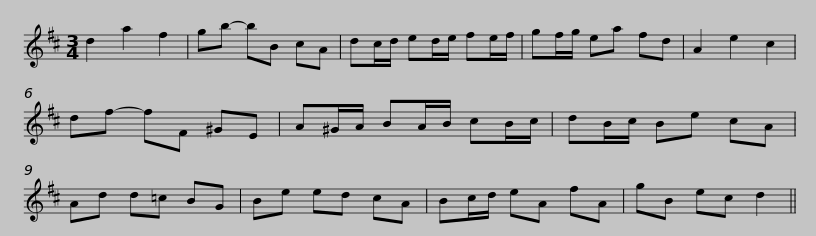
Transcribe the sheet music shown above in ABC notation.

X:1
L:1/8
M:3/4
I:linebreak $
K:D
V:1 treble
V:1
 d2 a2 f2 | gb- bB cA | dc/d/ ed/e/ fe/f/ | gf/g/ ea fd | A2 e2 c2 | %5
 df- fF ^GE | A^G/A/ BA/B/ cB/c/ |$ dB/c/ Be cA | Ad d=c BG | Be ed cA | %10
 Bc/d/ eA fA | gB ec d2 || %12
